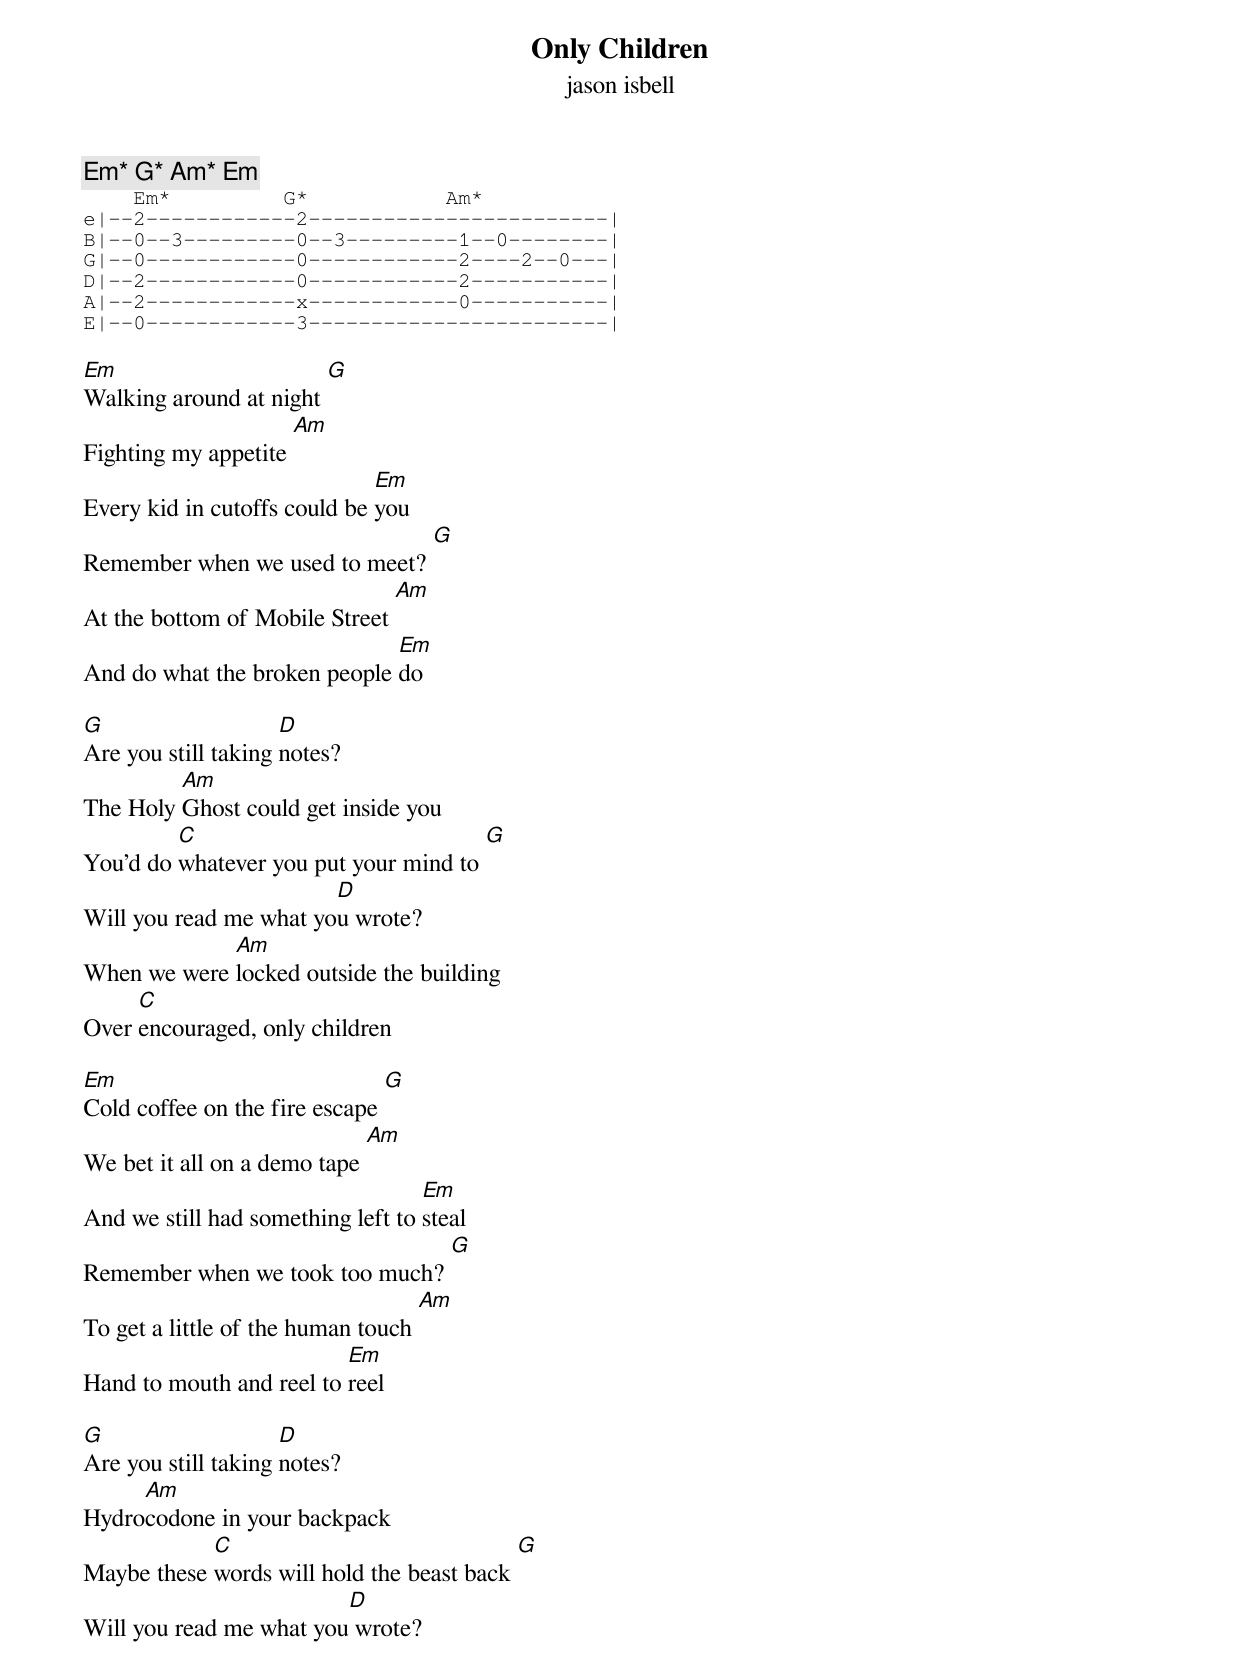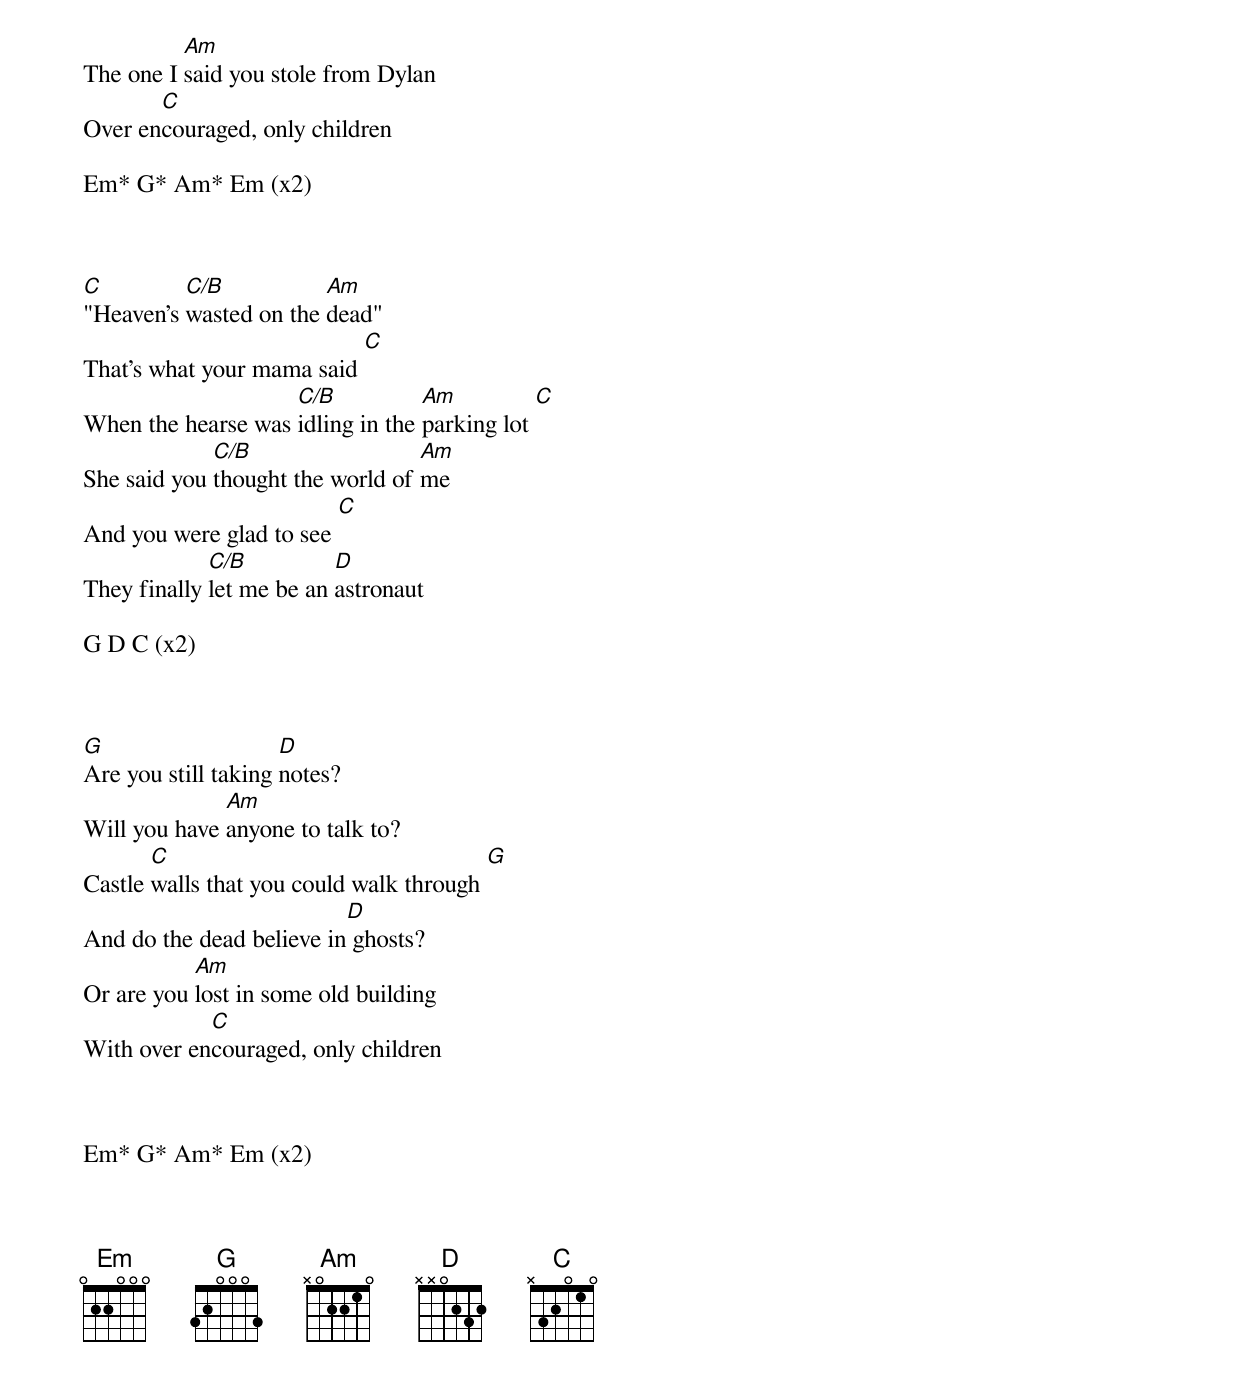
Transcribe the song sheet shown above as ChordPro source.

{title: Only Children}
{subtitle: jason isbell}
{c:Em* G* Am* Em}
{sot}
    Em*         G*           Am*
e|--2------------2------------------------|
B|--0--3---------0--3---------1--0--------|
G|--0------------0------------2----2--0---|
D|--2------------0------------2-----------|
A|--2------------x------------0-----------|
E|--0------------3------------------------|
{eot}

[Em]Walking around at night [G]
Fighting my appetite [Am]
Every kid in cutoffs could be [Em]you
Remember when we used to meet? [G]
At the bottom of Mobile Street [Am]
And do what the broken people [Em]do

[G]Are you still taking [D]notes?
The Holy [Am]Ghost could get inside you
You'd do [C]whatever you put your mind to [G]
Will you read me what yo[D]u wrote?
When we were [Am]locked outside the building
Over [C]encouraged, only children

[Em]Cold coffee on the fire escape [G]
We bet it all on a demo tape [Am]
And we still had something left to [Em]steal
Remember when we took too much? [G]
To get a little of the human touch [Am]
Hand to mouth and reel to [Em]reel

[G]Are you still taking [D]notes?
Hydro[Am]codone in your backpack
Maybe these [C]words will hold the beast back [G]
Will you read me what you[D] wrote?
The one I [Am]said you stole from Dylan
Over en[C]couraged, only children

Em* G* Am* Em (x2)



[C]"Heaven's [C/B]wasted on the [Am]dead"
That's what your mama said [C]
When the hearse was [C/B]idling in the [Am]parking lot [C]
She said you [C/B]thought the world of [Am]me
And you were glad to see [C]
They finally [C/B]let me be an [D]astronaut

G D C (x2)



[G]Are you still taking [D]notes?
Will you have [Am]anyone to talk to?
Castle [C]walls that you could walk through [G]
And do the dead believe in[D] ghosts?
Or are you [Am]lost in some old building
With over en[C]couraged, only children



Em* G* Am* Em (x2)



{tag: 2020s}
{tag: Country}
